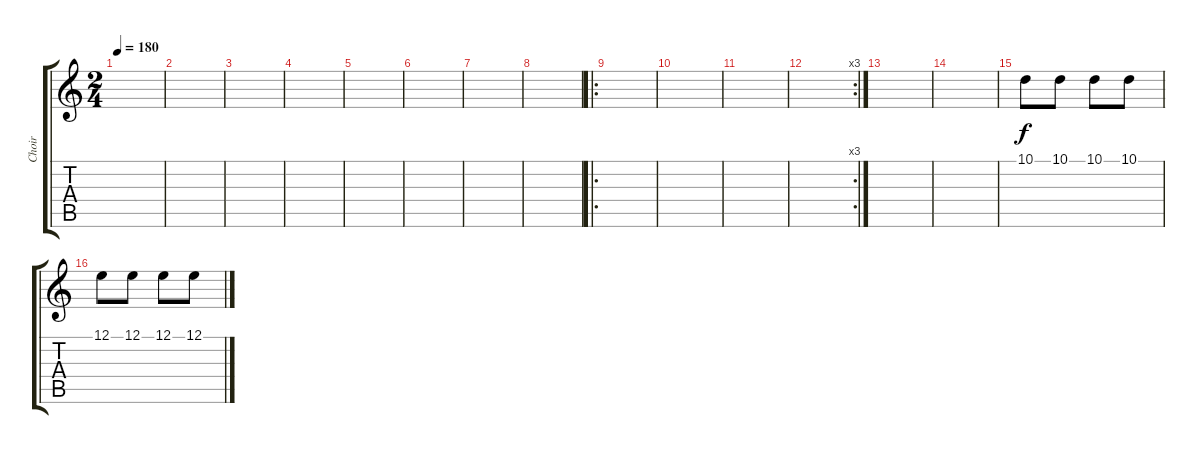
\track ("Choir" "Choir") {instrument voiceoohs}
\staff {score tabs}
\tuning (E4 B3 G3 D3 A2 E2) {hide}
\ts (2 4)
\tempo 180
\clef g2
\ks c
|
|
|
|
|
|
|
|
\ro
|
|
|
\rc 3
|
|
|
10.1.8 10.1.8 10.1.8 10.1.8 |
12.1.8 12.1.8 12.1.8 12.1.8
